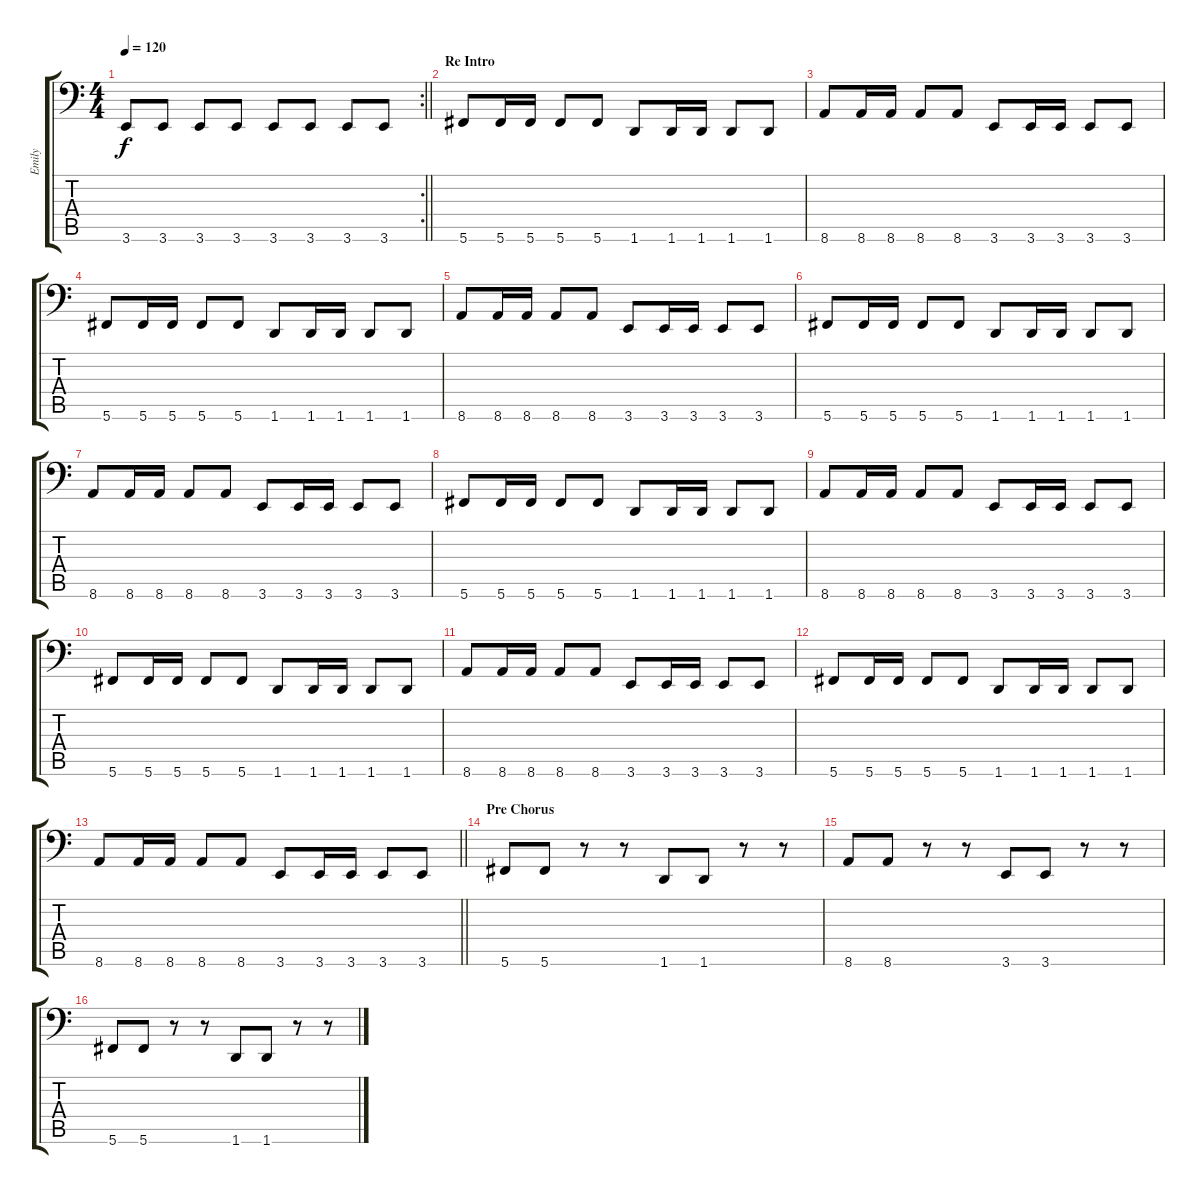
\track ("Emily" "Emily") {instrument electricbasspick}
\staff {score tabs}
\tuning (Eb3 Bb2 Gb2 Db2 Ab1 Db1) {hide}
\rc 2
\ts (4 4)
\tempo 120
\clef f4
\barLineRight lightlight
\ks c
3.6.8{dy f} 3.6.8 3.6.8 3.6.8 3.6.8 3.6.8 3.6.8 3.6.8 |
\section ("" "Re Intro")
5.6.8 5.6.16 5.6.16 5.6.8 5.6.8 1.6.8 1.6.16 1.6.16 1.6.8 1.6.8 |
8.6.8 8.6.16 8.6.16 8.6.8 8.6.8 3.6.8 3.6.16 3.6.16 3.6.8 3.6.8 |
5.6.8 5.6.16 5.6.16 5.6.8 5.6.8 1.6.8 1.6.16 1.6.16 1.6.8 1.6.8 |
8.6.8 8.6.16 8.6.16 8.6.8 8.6.8 3.6.8 3.6.16 3.6.16 3.6.8 3.6.8 |
5.6.8 5.6.16 5.6.16 5.6.8 5.6.8 1.6.8 1.6.16 1.6.16 1.6.8 1.6.8 |
8.6.8 8.6.16 8.6.16 8.6.8 8.6.8 3.6.8 3.6.16 3.6.16 3.6.8 3.6.8 |
5.6.8 5.6.16 5.6.16 5.6.8 5.6.8 1.6.8 1.6.16 1.6.16 1.6.8 1.6.8 |
8.6.8 8.6.16 8.6.16 8.6.8 8.6.8 3.6.8 3.6.16 3.6.16 3.6.8 3.6.8 |
5.6.8 5.6.16 5.6.16 5.6.8 5.6.8 1.6.8 1.6.16 1.6.16 1.6.8 1.6.8 |
8.6.8 8.6.16 8.6.16 8.6.8 8.6.8 3.6.8 3.6.16 3.6.16 3.6.8 3.6.8 |
5.6.8 5.6.16 5.6.16 5.6.8 5.6.8 1.6.8 1.6.16 1.6.16 1.6.8 1.6.8 |
\barLineRight lightlight
8.6.8 8.6.16 8.6.16 8.6.8 8.6.8 3.6.8 3.6.16 3.6.16 3.6.8 3.6.8 |
\section ("" "Pre Chorus")
5.6.8 5.6.8 r.8 r.8 1.6.8 1.6.8 r.8 r.8 |
8.6.8 8.6.8 r.8 r.8 3.6.8 3.6.8 r.8 r.8 |
5.6.8 5.6.8 r.8 r.8 1.6.8 1.6.8 r.8 r.8
